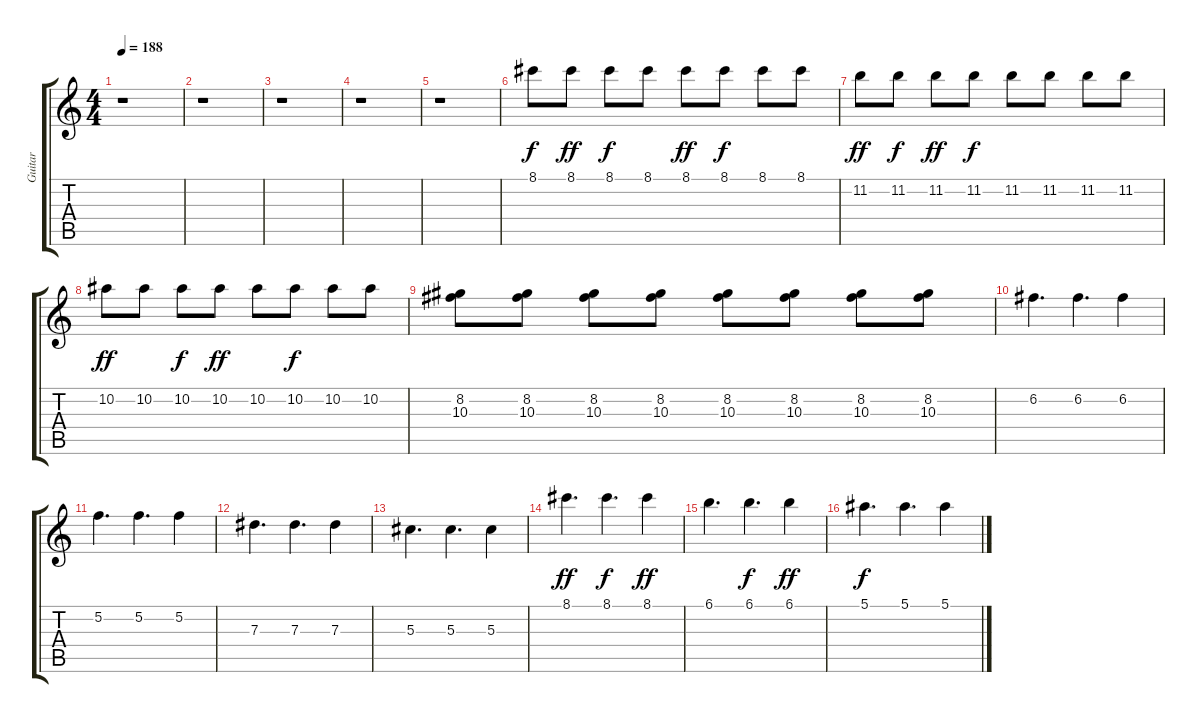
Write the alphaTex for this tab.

\track ("Guitar" "Guitar") {instrument overdrivenguitar}
\staff {score tabs}
\tuning (F4 C4 Ab3 Eb3 Bb2 F2) {hide}
\ts (4 4)
\tempo 188
\clef g2
\ks c
r.1{dy f} |
r.1 |
r.1 |
r.1 |
r.1 |
8.1.8 8.1.8{dy ff} 8.1.8{dy f} 8.1.8 8.1.8{dy ff} 8.1.8{dy f} 8.1.8 8.1.8 |
11.2.8{dy ff} 11.2.8{dy f} 11.2.8{dy ff} 11.2.8{dy f} 11.2.8 11.2.8 11.2.8 11.2.8 |
10.2.8{dy ff} 10.2.8 10.2.8{dy f} 10.2.8{dy ff} 10.2.8 10.2.8{dy f} 10.2.8 10.2.8 |
(8.2 10.3).8 (8.2 10.3).8 (8.2 10.3).8 (8.2 10.3).8 (8.2 10.3).8 (8.2 10.3).8 (8.2 10.3).8 (8.2 10.3).8 |
6.2.4{d} 6.2.4{d} 6.2.4 |
5.2.4{d} 5.2.4{d} 5.2.4 |
7.3.4{d} 7.3.4{d} 7.3.4 |
5.3.4{d} 5.3.4{d} 5.3.4 |
8.1.4{d dy ff} 8.1.4{d dy f} 8.1.4{dy ff} |
6.1.4{d} 6.1.4{d dy f} 6.1.4{dy ff} |
5.1.4{d dy f} 5.1.4{d} 5.1.4
